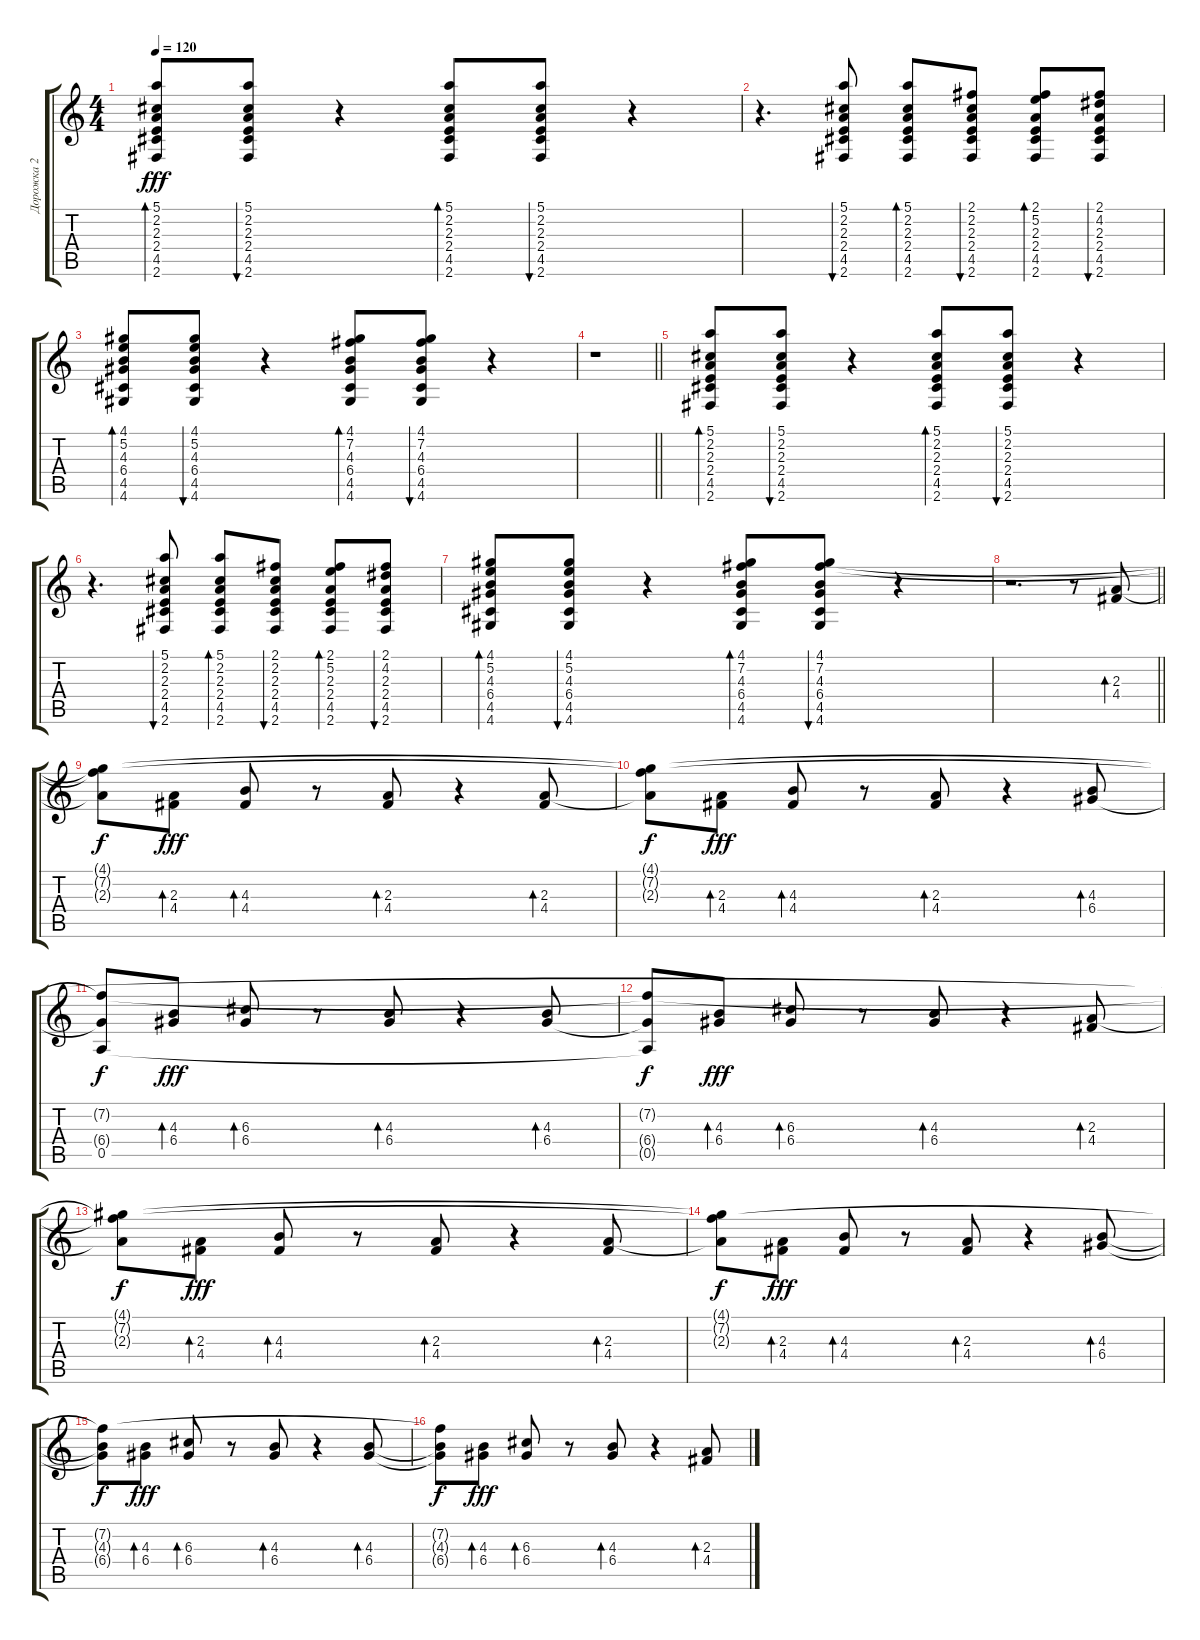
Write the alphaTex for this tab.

\track ("Дорожка 2" "Дорожка 2") {instrument electricguitarclean}
\staff {score tabs}
\tuning (E4 B3 G3 D3 A2 E2) {hide}
\ts (4 4)
\tempo 120
\clef g2
\ks c
(5.1 2.2 2.3 2.4 4.5 2.6).8{bd 60 dy fff instrument acousticguitarsteel} (5.1 2.2 2.3 2.4 4.5 2.6).8{bu 60} r.4 (5.1 2.2 2.3 2.4 4.5 2.6).8{bd 60} (5.1 2.2 2.3 2.4 4.5 2.6).8{bu 60} r.4 |
r.4{d} (5.1 2.2 2.3 2.4 4.5 2.6).8{bu 60} (5.1 2.2 2.3 2.4 4.5 2.6).8{bd 60} (2.1 2.2 2.3 2.4 4.5 2.6).8{bu 60} (2.1 5.2 2.3 2.4 4.5 2.6).8{bd 60} (2.1 4.2 2.3 2.4 4.5 2.6).8{bu 60} |
(4.1 5.2 4.3 6.4 4.5 4.6).8{bd 60} (4.1 5.2 4.3 6.4 4.5 4.6).8{bu 60} r.4 (4.1 7.2 4.3 6.4 4.5 4.6).8{bd 60} (4.1 7.2 4.3 6.4 4.5 4.6).8{bu 60} r.4 |
\barLineRight lightlight
r.1 |
(5.1 2.2 2.3 2.4 4.5 2.6).8{bd 60} (5.1 2.2 2.3 2.4 4.5 2.6).8{bu 60} r.4 (5.1 2.2 2.3 2.4 4.5 2.6).8{bd 60} (5.1 2.2 2.3 2.4 4.5 2.6).8{bu 60} r.4 |
r.4{d} (5.1 2.2 2.3 2.4 4.5 2.6).8{bu 60} (5.1 2.2 2.3 2.4 4.5 2.6).8{bd 60} (2.1 2.2 2.3 2.4 4.5 2.6).8{bu 60} (2.1 5.2 2.3 2.4 4.5 2.6).8{bd 60} (2.1 4.2 2.3 2.4 4.5 2.6).8{bu 60} |
(4.1 5.2 4.3 6.4 4.5 4.6).8{bd 60} (4.1 5.2 4.3 6.4 4.5 4.6).8{bu 60} r.4 (4.1 7.2 4.3 6.4 4.5 4.6).8{bd 60} (4.1 7.2 4.3 6.4 4.5 4.6).8{bu 60} r.4 |
\barLineRight lightlight
r.2{d volume 16 instrument electricguitarclean} r.8 (2.3 4.4).8{bd 60} |
(4.1{t} 7.2{t} 2.3{t}).8{dy f} (2.3 4.4).8{bd 60 dy fff} (4.3 4.4).8{bd 60} r.8 (2.3 4.4).8{bd 60} r.4 (2.3 4.4).8{bd 60} |
(4.1{t} 7.2{t} 2.3{t}).8{dy f} (2.3 4.4).8{bd 60 dy fff} (4.3 4.4).8{bd 60} r.8 (2.3 4.4).8{bd 60} r.4 (4.3 6.4).8{bd 60} |
(7.2{t} 6.4{t} 0.5).8{dy f} (4.3 6.4).8{bd 60 dy fff} (6.3 6.4).8{bd 60} r.8 (4.3 6.4).8{bd 60} r.4 (4.3 6.4).8{bd 60} |
(7.2{t} 6.4{t} 0.5{t}).8{dy f} (4.3 6.4).8{bd 60 dy fff} (6.3 6.4).8{bd 60} r.8 (4.3 6.4).8{bd 60} r.4 (2.3 4.4).8{bd 60} |
(4.1{t} 7.2{t} 2.3{t}).8{dy f} (2.3 4.4).8{bd 60 dy fff} (4.3 4.4).8{bd 60} r.8 (2.3 4.4).8{bd 60} r.4 (2.3 4.4).8{bd 60} |
(4.1{t} 7.2{t} 2.3{t}).8{dy f} (2.3 4.4).8{bd 60 dy fff} (4.3 4.4).8{bd 60} r.8 (2.3 4.4).8{bd 60} r.4 (4.3 6.4).8{bd 60} |
(7.2{t} 4.3{t} 6.4{t}).8{dy f} (4.3 6.4).8{bd 60 dy fff} (6.3 6.4).8{bd 60} r.8 (4.3 6.4).8{bd 60} r.4 (4.3 6.4).8{bd 60} |
(7.2{t} 4.3{t} 6.4{t}).8{dy f} (4.3 6.4).8{bd 60 dy fff} (6.3 6.4).8{bd 60} r.8 (4.3 6.4).8{bd 60} r.4 (2.3 4.4).8{bd 60}
